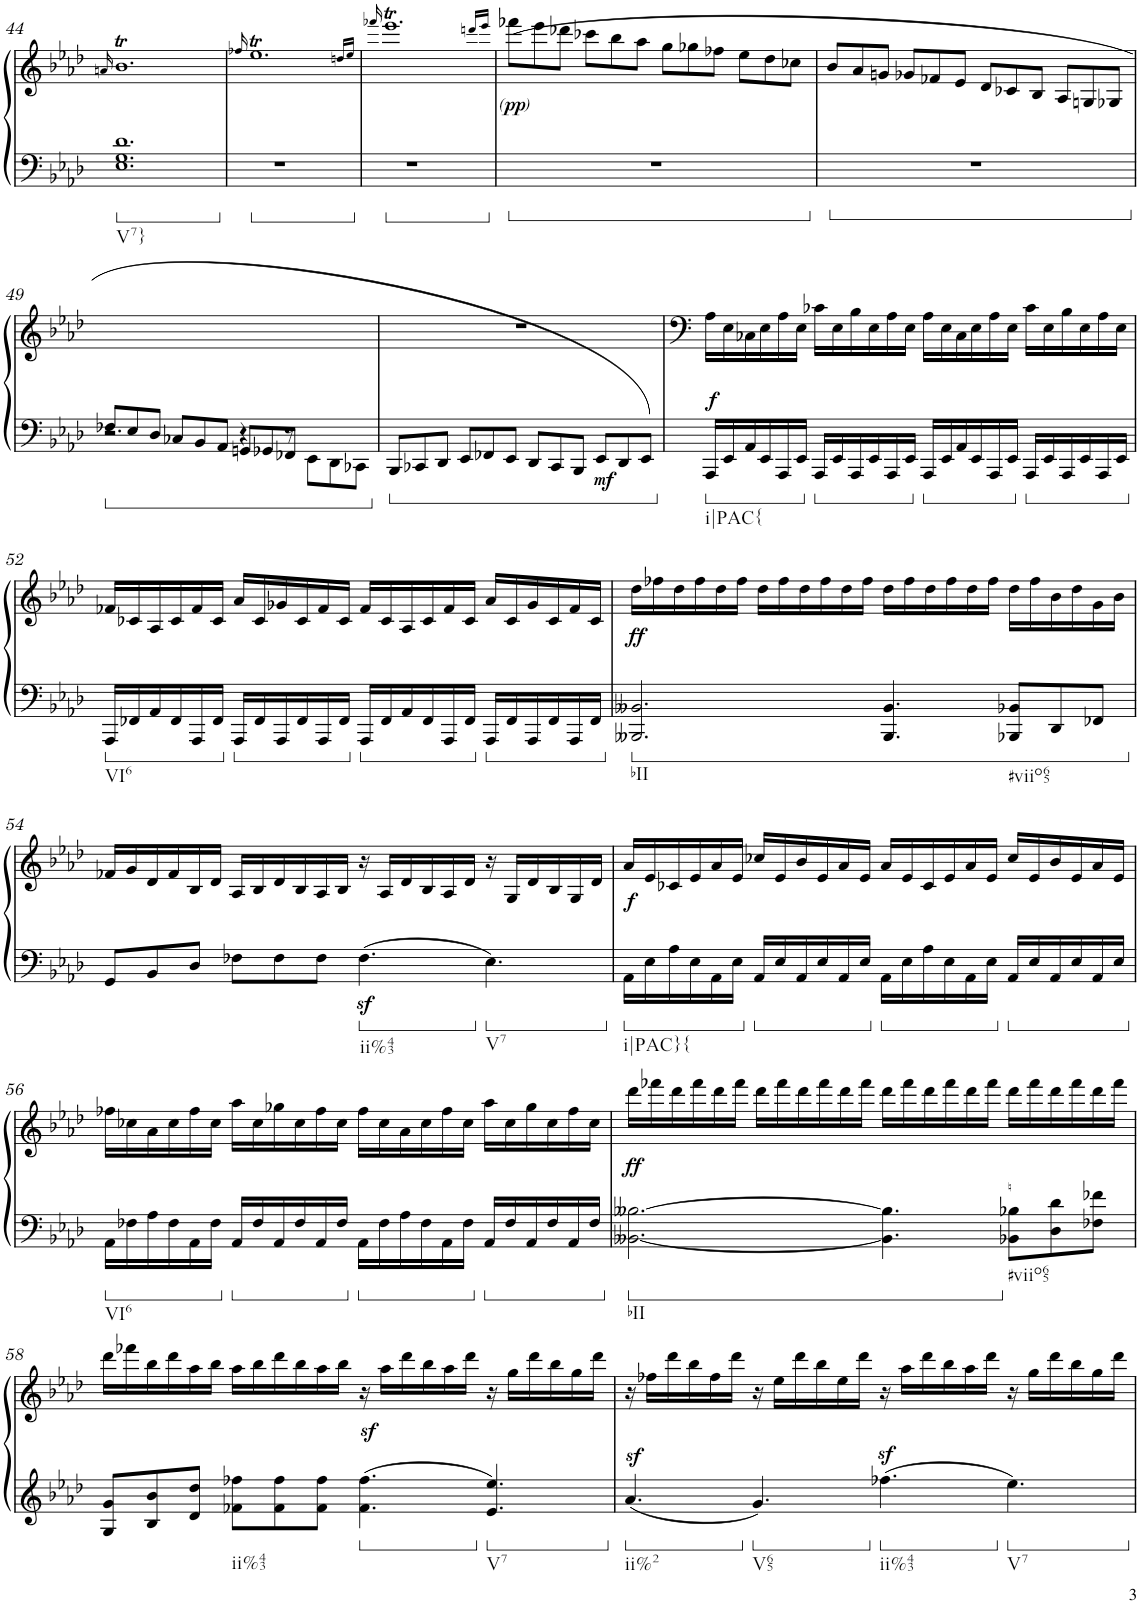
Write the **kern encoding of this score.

**kern	**kern	**dynam
*part1	*part1	*part1
*staff2	*staff1	*staff1/2
*I"Piano	*	*
*I'Pno.	*	*
!!LO:PB:g=z
*clefG2	*clefG2	*
*k[b-e-a-d-]	*k[b-e-a-d-]	*
*M12/8	*M12/8	*
=44	=44	=44
.	16qan/	.
!LO:TX:b:t=V7}	!	!
1.E- 1.G 1.d-	1.b-T	.
=45	=45	=45
.	16qff-X/	.
1.r	1.ee-T	.
.	16qddn/LL	.
.	16qee-/JJ	.
=46	=46	=46
.	16qfff-X/	.
1.r	1.eee-T	.
.	16qdddn/LL	.
.	16qeee-/JJ	.
=47	=47	=47
!	!	!LO:DY:b
!	!	!LO:DY:n=1:b
!	!	!LO:DY:n=2:b
1.r	(8fff-X\L	other-dynamics pp other-dynamics
.	8eee-\	.
.	8ddd-X\J	.
.	8ccc-X\L	.
.	8bb-\	.
.	8aa-\J	.
.	8gg\L	.
.	8gg-X\	.
.	8ff-X\J	.
.	8ee-\L	.
.	8dd-\	.
.	8cc-X\J	.
=48	=48	=48
1.r	8b-/L	.
.	8a-/	.
.	8gn/J	.
.	8g-X/L	.
.	8f-X/	.
.	8e-/J	.
.	8d-/L	.
.	8c-X/	.
.	8B-/J	.
.	8A-/L	.
.	8Gn/	.
.	8G-X/J	.
!!LO:LB:g=z
=49	=49	=49
*^	*	*
8F-X/L	2.r	8ryy	.
8E-/	.	.	.
8D-/J	.	.	.
8C-X/L	.	.	.
8BB-/	.	.	.
8AA-/J	.	.	.
8GGn/L	4r	.	.
8GG-X/	.	.	.
8FF-X/J	8r	.	.
4.ryy	8EE-\L	4ryy	.
.	8DD-\	.	.
.	8CC-X\J	8ryy	.
*v	*v	*	*
=50	=50	=50
8BBB-/L	1.r	.
8CC-X/	.	.
8DD-/J	.	.
8EE-/L	.	.
8FF-X/	.	.
8EE-/J	.	.
8DD-/L	.	.
8CC-/	.	.
8BBB-/J	.	.
!	!	!LO:DY:b=2
8EE-/L	.	mf
8DD-/	.	.
8EE-/J)	.	.
=51	=51	=51
!LO:TX:b:t=i|PAC{	!	!
!	!	!LO:DY:a=2
16AAA-/LL	16A-\LL	f
16EE-/	16E-\	.
16AA-/	16C-X\	.
16EE-/	16E-\	.
16AAA-/	16A-\	.
16EE-/JJ	16E-\JJ	.
16AAA-/LL	16c-X\LL	.
16EE-/	16E-\	.
16AAA-/	16B-\	.
16EE-/	16E-\	.
16AAA-/	16A-\	.
16EE-/JJ	16E-\JJ	.
16AAA-/LL	16A-\LL	.
16EE-/	16E-\	.
16AA-/	16C-\	.
16EE-/	16E-\	.
16AAA-/	16A-\	.
16EE-/JJ	16E-\JJ	.
16AAA-/LL	16c-\LL	.
16EE-/	16E-\	.
16AAA-/	16B-\	.
16EE-/	16E-\	.
16AAA-/	16A-\	.
16EE-/JJ	16E-\JJ	.
!!LO:LB:g=z
=52	=52	=52
!LO:TX:b:t=VI6	!	!
16AAA-/LL	16f-X/LL	.
16FF-X/	16c-X/	.
16AA-/	16A-/	.
16FF-/	16c-/	.
16AAA-/	16f-/	.
16FF-/JJ	16c-/JJ	.
16AAA-/LL	16a-/LL	.
16FF-/	16c-/	.
16AAA-/	16g-X/	.
16FF-/	16c-/	.
16AAA-/	16f-/	.
16FF-/JJ	16c-/JJ	.
16AAA-/LL	16f-/LL	.
16FF-/	16c-/	.
16AA-/	16A-/	.
16FF-/	16c-/	.
16AAA-/	16f-/	.
16FF-/JJ	16c-/JJ	.
16AAA-/LL	16a-/LL	.
16FF-/	16c-/	.
16AAA-/	16g-/	.
16FF-/	16c-/	.
16AAA-/	16f-/	.
16FF-/JJ	16c-/JJ	.
=53	=53	=53
!LO:TX:b:t=bII	!	!
!	!	!LO:DY:b
2.BBB--X/ 2.BB--X/	16dd-\LL	ff
.	16ff-X\	.
.	16dd-\	.
.	16ff-\	.
.	16dd-\	.
.	16ff-\JJ	.
.	16dd-\LL	.
.	16ff-\	.
.	16dd-\	.
.	16ff-\	.
.	16dd-\	.
.	16ff-\JJ	.
4.BBB--/ 4.BB--/	16dd-\LL	.
.	16ff-\	.
.	16dd-\	.
.	16ff-\	.
.	16dd-\	.
.	16ff-\JJ	.
!LO:TX:b:t=#viio65	!	!
8BBB-X/ 8BB-X/L	16dd-\LL	.
.	16ff-\	.
8DD-/	16b-\	.
.	16dd-\	.
8FF-X/J	16g\	.
.	16b-\JJ	.
!!LO:LB:g=z
=54	=54	=54
8GG/L	16f-X/LL	.
.	16g/	.
8BB-/	16d-/	.
.	16f-/	.
8D-/J	16B-/	.
.	16d-/JJ	.
8F-X\L	16A-/LL	.
.	16B-/	.
8F-\	16d-/	.
.	16B-/	.
8F-\J	16A-/	.
.	16B-/JJ	.
!LO:TX:b:t=ii%43	!	!
4.F-z<\	16r	.
.	16A-/LL	.
.	16d-/	.
.	16B-/	.
.	16A-/	.
.	16d-/JJ	.
!LO:TX:b:t=V7	!	!
4.E-\	16r	.
.	16G/LL	.
.	16d-/	.
.	16B-/	.
.	16G/	.
.	16d-/JJ	.
=55	=55	=55
!LO:TX:b:t=i|PAC}{	!	!
!	!	!LO:DY:b
16AA-\LL	16a-/LL	f
16E-\	16e-/	.
16A-\	16c-X/	.
16E-\	16e-/	.
16AA-\	16a-/	.
16E-\JJ	16e-/JJ	.
16AA-/LL	16cc-X/LL	.
16E-/	16e-/	.
16AA-/	16b-/	.
16E-/	16e-/	.
16AA-/	16a-/	.
16E-/JJ	16e-/JJ	.
16AA-\LL	16a-/LL	.
16E-\	16e-/	.
16A-\	16c-/	.
16E-\	16e-/	.
16AA-\	16a-/	.
16E-\JJ	16e-/JJ	.
16AA-/LL	16cc-/LL	.
16E-/	16e-/	.
16AA-/	16b-/	.
16E-/	16e-/	.
16AA-/	16a-/	.
16E-/JJ	16e-/JJ	.
!!LO:LB:g=z
=56	=56	=56
!LO:TX:b:t=VI6	!	!
16AA-\LL	16ff-X\LL	.
16F-X\	16cc-X\	.
16A-\	16a-\	.
16F-\	16cc-\	.
16AA-\	16ff-\	.
16F-\JJ	16cc-\JJ	.
16AA-/LL	16aa-\LL	.
16F-/	16cc-\	.
16AA-/	16gg-X\	.
16F-/	16cc-\	.
16AA-/	16ff-\	.
16F-/JJ	16cc-\JJ	.
16AA-\LL	16ff-\LL	.
16F-\	16cc-\	.
16A-\	16a-\	.
16F-\	16cc-\	.
16AA-\	16ff-\	.
16F-\JJ	16cc-\JJ	.
16AA-/LL	16aa-\LL	.
16F-/	16cc-\	.
16AA-/	16gg-\	.
16F-/	16cc-\	.
16AA-/	16ff-\	.
16F-/JJ	16cc-\JJ	.
=57	=57	=57
!LO:TX:b:t=bII	!	!
!	!	!LO:DY:b
[2.BB--X\ [2.B--X\	16ddd-\LL	ff
.	16fff-X\	.
.	16ddd-\	.
.	16fff-\	.
.	16ddd-\	.
.	16fff-\JJ	.
.	16ddd-\LL	.
.	16fff-\	.
.	16ddd-\	.
.	16fff-\	.
.	16ddd-\	.
.	16fff-\JJ	.
4.BB--\] 4.B--\]	16ddd-\LL	.
.	16fff-\	.
.	16ddd-\	.
.	16fff-\	.
.	16ddd-\	.
.	16fff-\JJ	.
!LO:TX:b:t=#viio65	!	!
8BB-X\ 8B-X\L	16ddd-\LL	.
.	16fff-\	.
8D-\ 8d-\	16ddd-\	.
.	16fff-\	.
8F-X\ 8f-X\J	16ddd-\	.
.	16fff-\JJ	.
!!LO:LB:g=z
=58	=58	=58
8G/ 8g/L	16ddd-\LL	.
.	16fff-X\	.
8B-/ 8b-/	16bb-\	.
.	16ddd-\	.
8d-/ 8dd-/J	16aa-\	.
.	16bb-\JJ	.
!LO:TX:b:t=ii%43	!	!
8f-X\ 8ff-X\L	16aa-\LL	.
.	16bb-\	.
8f-\ 8ff-\	16ddd-\	.
.	16bb-\	.
8f-\ 8ff-\J	16aa-\	.
.	16bb-\JJ	.
!	!	!LO:DY:b
4.f-\ 4.ff-\	16r	sf
.	16aa-\LL	.
.	16ddd-\	.
.	16bb-\	.
.	16aa-\	.
.	16ddd-\JJ	.
!LO:TX:b:t=V7	!	!
4.e-/ 4.ee-/	16r	.
.	16gg\LL	.
.	16ddd-\	.
.	16bb-\	.
.	16gg\	.
.	16ddd-\JJ	.
=59	=59	=59
!LO:TX:b:t=ii%2	!	!
4.a-z>/	16r	.
.	16ff-X\LL	.
.	16ddd-\	.
.	16bb-\	.
.	16ff-\	.
.	16ddd-\JJ	.
!LO:TX:b:t=V65	!	!
4.g/	16r	.
.	16ee-\LL	.
.	16ddd-\	.
.	16bb-\	.
.	16ee-\	.
.	16ddd-\JJ	.
!LO:TX:b:t=ii%43	!	!
4.ff-Xz>\	16r	.
.	16aa-\LL	.
.	16ddd-\	.
.	16bb-\	.
.	16aa-\	.
.	16ddd-\JJ	.
!LO:TX:b:t=V7	!	!
4.ee-\	16r	.
.	16gg\LL	.
.	16ddd-\	.
.	16bb-\	.
.	16gg\	.
.	16ddd-\JJ	.
=	=	=
*-	*-	*-
